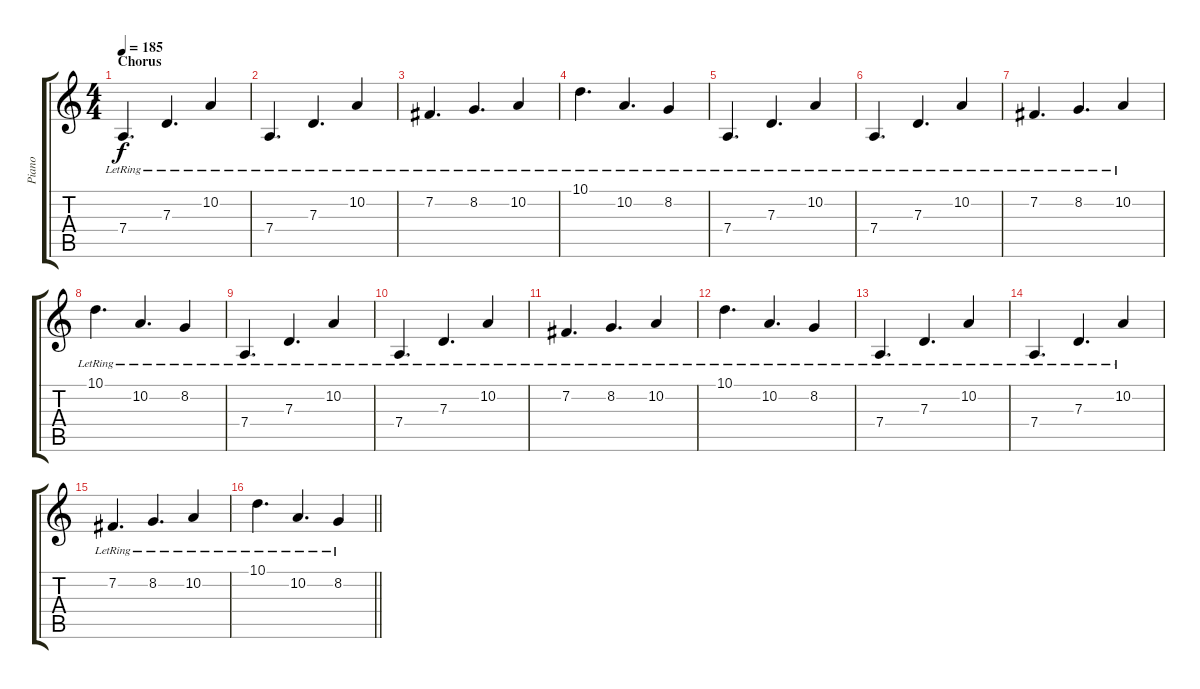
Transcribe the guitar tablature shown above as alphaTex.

\track ("Piano" "Piano") {instrument acousticgrandpiano}
\staff {score tabs}
\tuning (E4 B3 G3 D3 A2 E2) {hide}
\ts (4 4)
\section ("" "Chorus")
\tempo 185
\clef g2
\ks c
7.4{lr}.4{d dy f} 7.3{lr}.4{d} 10.2{lr}.4 |
7.4{lr}.4{d} 7.3{lr}.4{d} 10.2{lr}.4 |
7.2{lr}.4{d} 8.2{lr}.4{d} 10.2{lr}.4 |
10.1{lr}.4{d} 10.2{lr}.4{d} 8.2{lr}.4 |
7.4{lr}.4{d} 7.3{lr}.4{d} 10.2{lr}.4 |
7.4{lr}.4{d} 7.3{lr}.4{d} 10.2{lr}.4 |
7.2{lr}.4{d} 8.2{lr}.4{d} 10.2{lr}.4 |
10.1{lr}.4{d} 10.2{lr}.4{d} 8.2{lr}.4 |
7.4{lr}.4{d} 7.3{lr}.4{d} 10.2{lr}.4 |
7.4{lr}.4{d} 7.3{lr}.4{d} 10.2{lr}.4 |
7.2{lr}.4{d} 8.2{lr}.4{d} 10.2{lr}.4 |
10.1{lr}.4{d} 10.2{lr}.4{d} 8.2{lr}.4 |
7.4{lr}.4{d} 7.3{lr}.4{d} 10.2{lr}.4 |
7.4{lr}.4{d} 7.3{lr}.4{d} 10.2{lr}.4 |
7.2{lr}.4{d} 8.2{lr}.4{d} 10.2{lr}.4 |
\barLineRight lightlight
10.1{lr}.4{d} 10.2{lr}.4{d} 8.2{lr}.4
